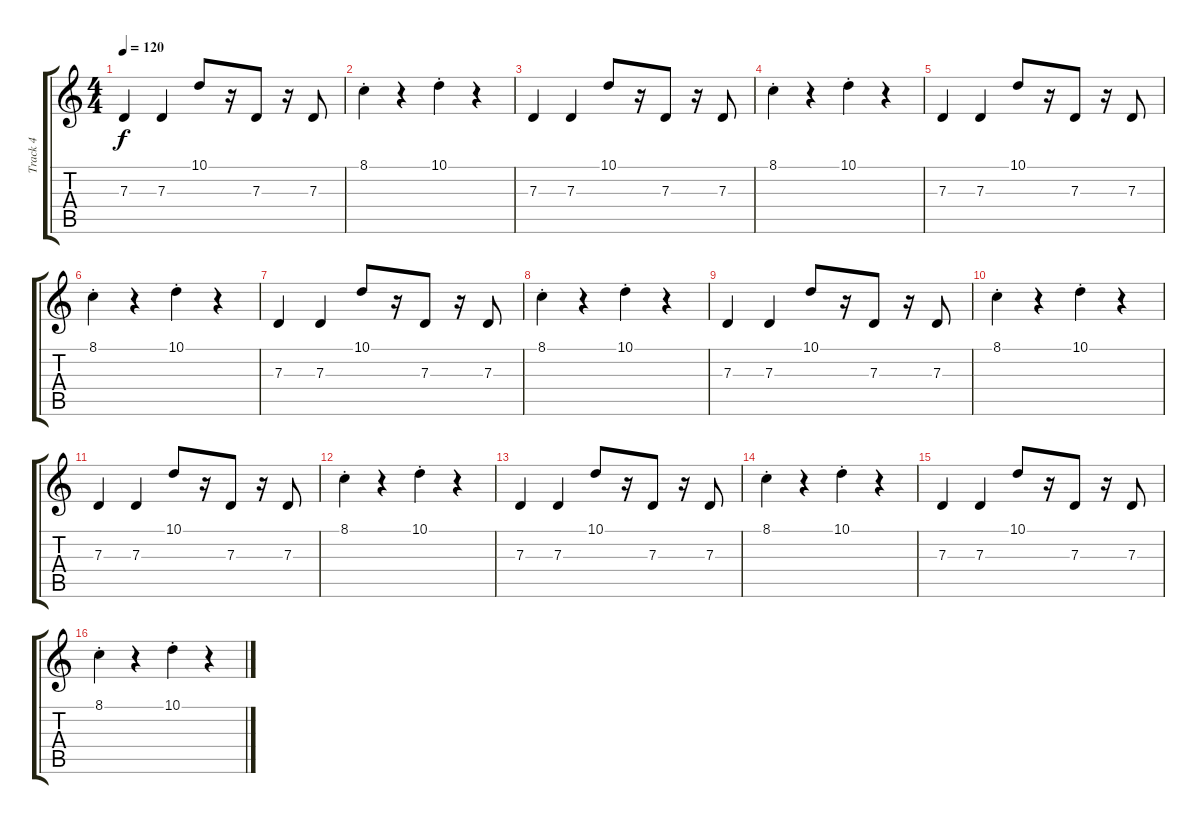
\track ("Track 4" "Track 4") {instrument pad3polysynth}
\staff {score tabs}
\tuning (E4 B3 G3 D3 A2 E2) {hide}
\ts (4 4)
\tempo 120
\clef g2
\ks c
7.3.4{dy f} 7.3.4 10.1.8 r.16 7.3.8 r.16 7.3.8 |
8.1{st}.4 r.4 10.1{st}.4 r.4 |
7.3.4 7.3.4 10.1.8 r.16 7.3.8 r.16 7.3.8 |
8.1{st}.4 r.4 10.1{st}.4 r.4 |
7.3.4 7.3.4 10.1.8 r.16 7.3.8 r.16 7.3.8 |
8.1{st}.4 r.4 10.1{st}.4 r.4 |
7.3.4 7.3.4 10.1.8 r.16 7.3.8 r.16 7.3.8 |
8.1{st}.4 r.4 10.1{st}.4 r.4 |
7.3.4 7.3.4 10.1.8 r.16 7.3.8 r.16 7.3.8 |
8.1{st}.4 r.4 10.1{st}.4 r.4 |
7.3.4 7.3.4 10.1.8 r.16 7.3.8 r.16 7.3.8 |
8.1{st}.4 r.4 10.1{st}.4 r.4 |
7.3.4 7.3.4 10.1.8 r.16 7.3.8 r.16 7.3.8 |
8.1{st}.4 r.4 10.1{st}.4 r.4 |
7.3.4 7.3.4 10.1.8 r.16 7.3.8 r.16 7.3.8 |
8.1{st}.4 r.4 10.1{st}.4 r.4
